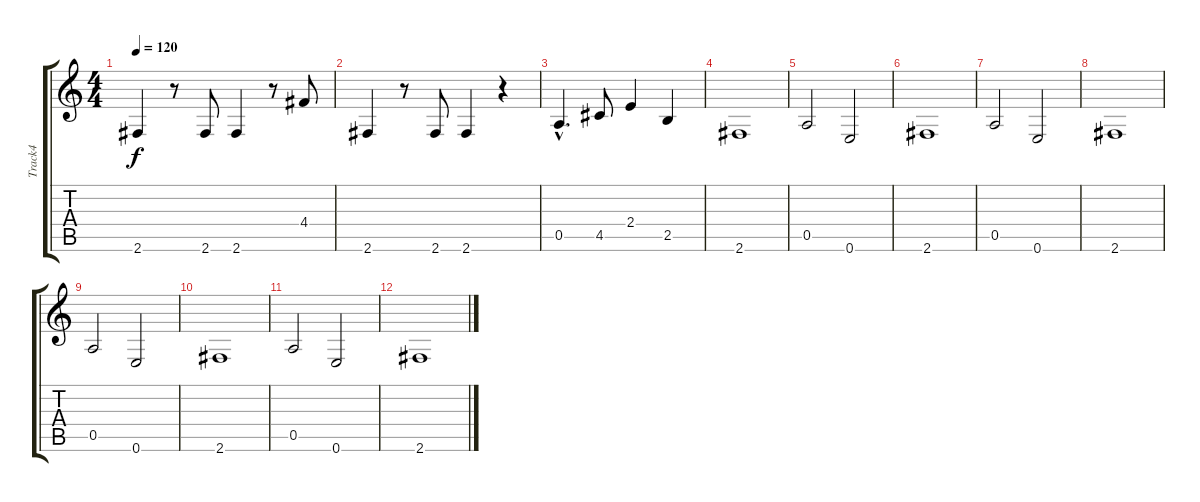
\track ("Track4" "Track4") {instrument electricbassfinger}
\staff {score tabs}
\tuning (E4 B3 G3 D3 A2 E2) {hide}
\ts (4 4)
\tempo 120
\clef g2
\ks c
2.6.4{dy f} r.8 2.6.8 2.6.4 r.8 4.4.8 |
2.6.4 r.8 2.6.8 2.6.4 r.4 |
0.5{hac}.4{d} 4.5.8 2.4.4 2.5.4 |
2.6.1{volume 10} |
0.5.2{volume 9} 0.6.2 |
2.6.1 |
0.5.2 0.6.2 |
2.6.1 |
0.5.2 0.6.2 |
2.6.1 |
0.5.2 0.6.2 |
2.6.1
